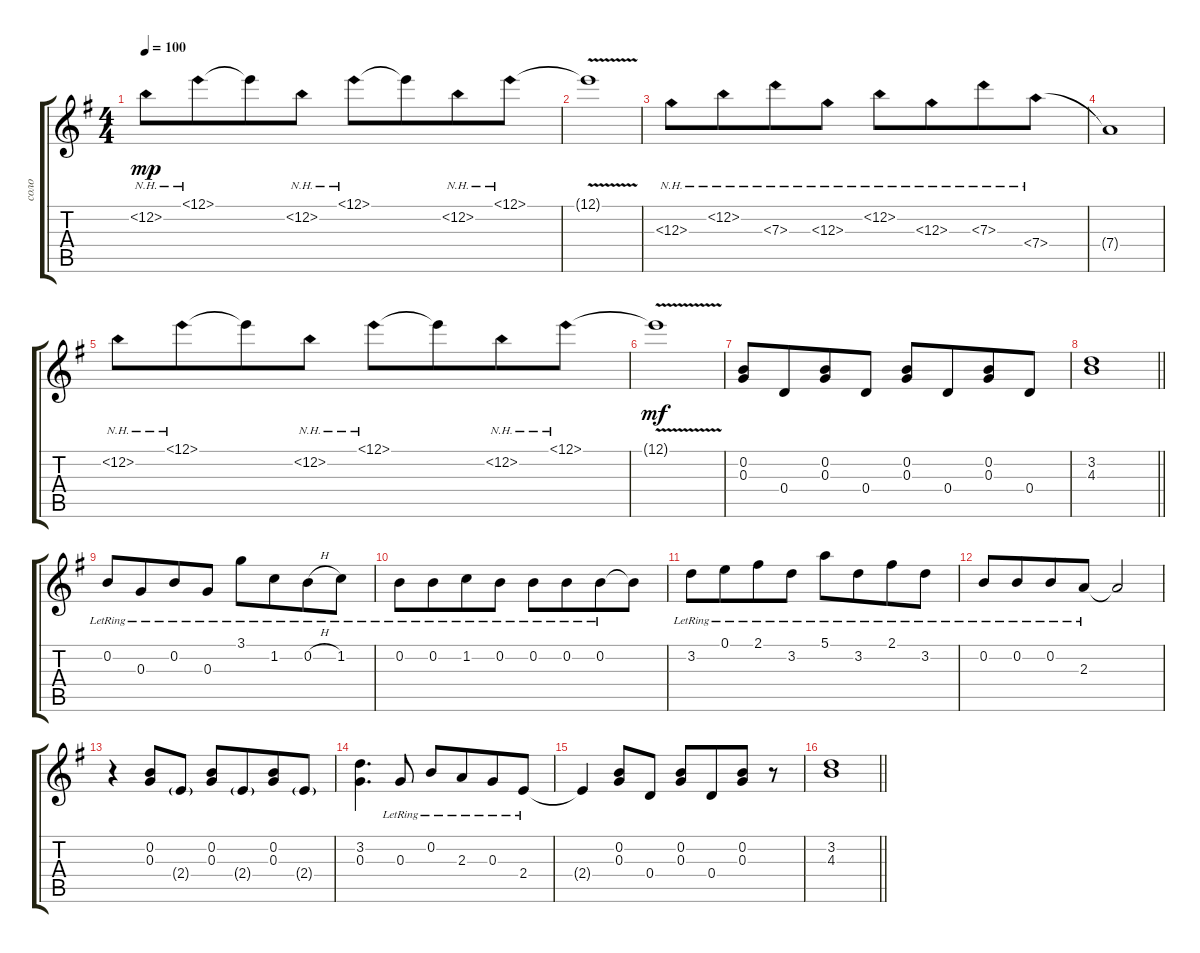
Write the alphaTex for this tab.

\track ("соло" "соло") {instrument electricguitarjazz}
\staff {score tabs}
\tuning (E4 B3 G3 D3 A2 E2) {hide}
\ts (4 4)
\tempo 100
\clef g2
\ks eminor
12.2{nh}.8{dy mp} 12.1{nh}.8{beam merge} 12.1{t}.8 12.2{nh}.8 12.1{nh}.8 12.1{t}.8{beam merge} 12.2{nh}.8 12.1{nh}.8 |
12.1{v t}.1 |
12.3{nh}.8 12.2{nh}.8{beam merge} 7.3{nh}.8 12.3{nh}.8 12.2{nh}.8 12.3{nh}.8{beam merge} 7.3{nh}.8 7.4{nh}.8 |
7.4{t}.1 |
12.2{nh}.8 12.1{nh}.8{beam merge} 12.1{t}.8 12.2{nh}.8 12.1{nh}.8 12.1{t}.8{beam merge} 12.2{nh}.8 12.1{nh}.8 |
12.1{v t}.1{dy mf} |
(0.2 0.3).8 0.4.8{beam merge} (0.2 0.3).8 0.4.8 (0.2 0.3).8 0.4.8{beam merge} (0.2 0.3).8 0.4.8 |
\barLineRight lightlight
(3.2 4.3).1 |
\section ("" "")
0.2{lr}.8 0.3{lr}.8{beam merge} 0.2{lr}.8 0.3{lr}.8 3.1{lr}.8 1.2{lr}.8{beam merge} 0.2{h lr}.8 1.2{lr}.8 |
0.2{lr}.8 0.2{lr}.8{beam merge} 1.2{lr}.8 0.2{lr}.8 0.2{lr}.8 0.2{lr}.8{beam merge} 0.2{lr}.8 0.2{t}.8 |
3.2{lr}.8 0.1{lr}.8{beam merge} 2.1{lr}.8 3.2{lr}.8 5.1{lr}.8 3.2{lr}.8{beam merge} 2.1{lr}.8 3.2{lr}.8 |
0.2{lr}.8 0.2{lr}.8{beam merge} 0.2{lr}.8 2.3{lr}.8 2.3{t}.2 |
r.4 (0.2 0.3).8 2.4{g}.8 (0.2 0.3).8 2.4{g}.8{beam merge} (0.2 0.3).8 2.4{g}.8 |
(3.2 0.3).4{d} 0.3{lr}.8 0.2{lr}.8 2.3{lr}.8{beam merge} 0.3{lr}.8 2.4{lr}.8 |
2.4{t}.4 (0.2 0.3).8 0.4.8 (0.2 0.3).8 0.4.8{beam merge} (0.2 0.3).8 r.8 |
\barLineRight lightlight
(3.2 4.3).1
